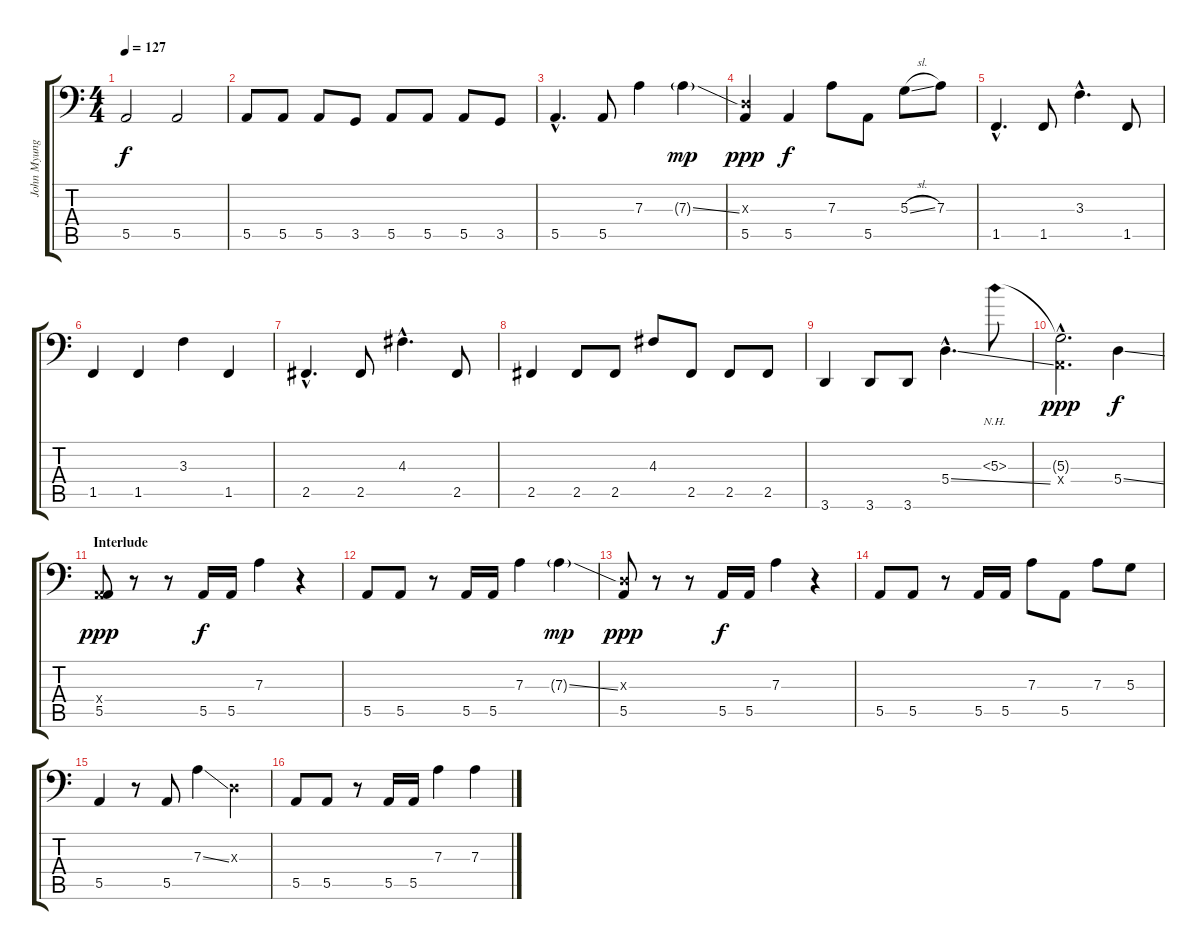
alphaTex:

\track ("John Myung" "John Myung") {instrument electricbassfinger}
\staff {score tabs}
\tuning (C3 G2 D2 A1 E1 B0) {hide}
\ts (4 4)
\tempo 127
\clef f4
\ks c
5.5.2{dy f} 5.5.2 |
5.5.8 5.5.8 5.5.8 3.5.8 5.5.8 5.5.8 5.5.8 3.5.8 |
5.5{hac}.4{d} 5.5.8 7.3.4 7.3{ss g}.4{dy mp} |
(0.3{x} 5.5).4{dy ppp} 5.5.4{dy f} 7.3.8 5.5.8 5.3{sl}.8 7.3.8 |
1.5{hac}.4{d} 1.5.8 3.3{hac}.4{d} 1.5.8 |
1.5.4 1.5.4 3.3.4 1.5.4 |
2.5{hac}.4{d} 2.5.8 4.3{hac}.4{d} 2.5.8 |
2.5.4 2.5.8 2.5.8 4.3.8 2.5.8 2.5.8 2.5.8 |
3.6.4 3.6.8 3.6.8 5.4{ss hac}.4{d} 5.3{nh}.8 |
(5.3{hac t} 0.4{hac x}).2{d dy ppp} 5.4{ss}.4{dy f} |
\section ("" "Interlude")
(0.4{x} 5.5).8{dy ppp} r.8 r.8 5.5.16{dy f} 5.5.16 7.3.4 r.4 |
5.5.8 5.5.8 r.8 5.5.16 5.5.16 7.3.4 7.3{ss g}.4{dy mp} |
(0.3{x} 5.5).8{dy ppp} r.8 r.8 5.5.16{dy f} 5.5.16 7.3.4 r.4 |
5.5.8 5.5.8 r.8 5.5.16 5.5.16 7.3.8 5.5.8 7.3.8 5.3.8 |
5.5.4 r.8 5.5.8 7.3{ss}.4 0.3{x}.4 |
5.5.8 5.5.8 r.8 5.5.16 5.5.16 7.3.4 7.3.4
